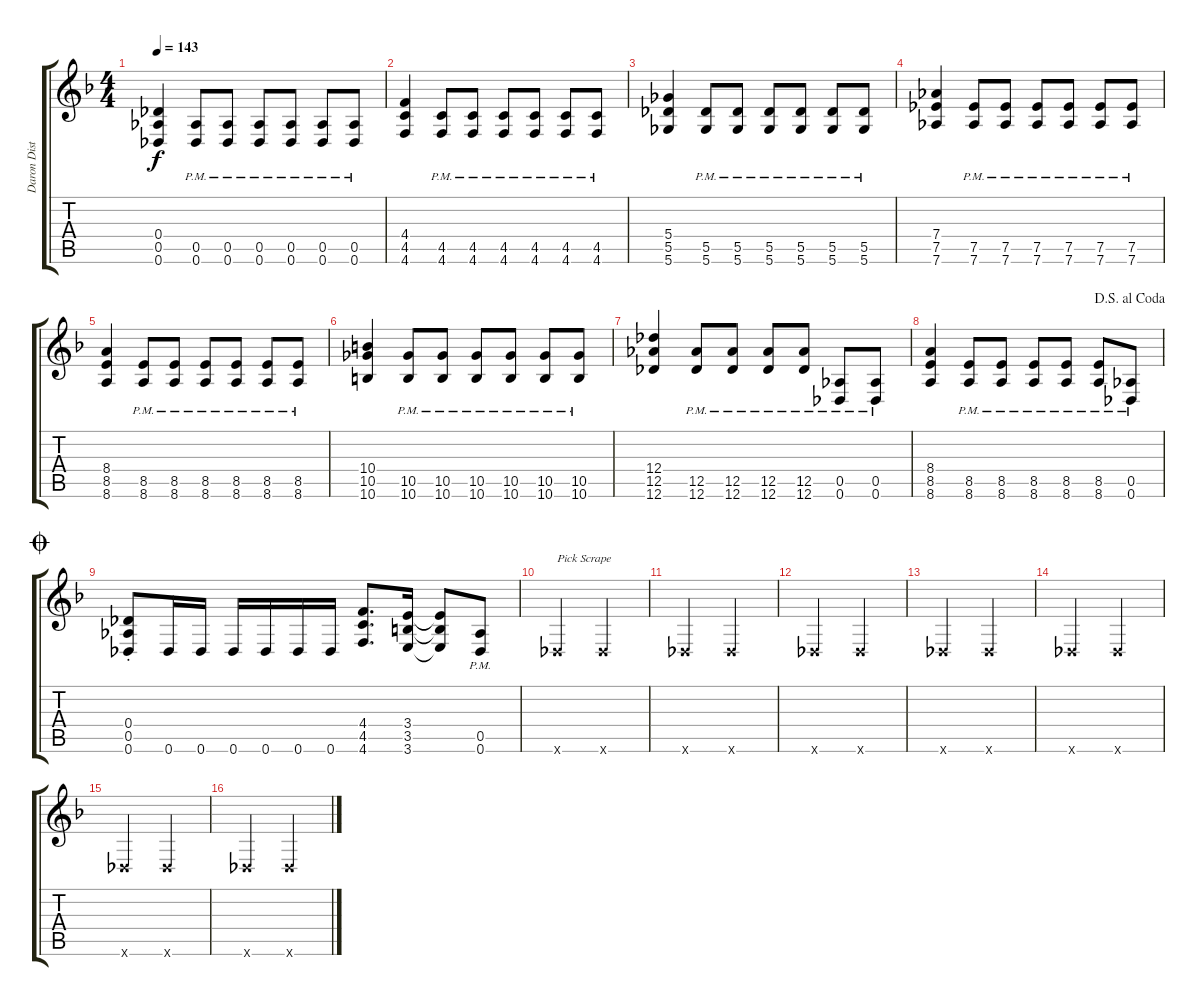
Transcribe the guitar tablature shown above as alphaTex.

\track ("Daron Distorted 2" "Daron Dist") {instrument overdrivenguitar}
\staff {score tabs}
\tuning (Eb4 Bb3 Gb3 Db3 Ab2 Db2) {hide}
\ts (4 4)
\tempo 143
\clef g2
\ks f
(0.4 0.5 0.6).4{dy f} (0.5{pm} 0.6{pm}).8 (0.5{pm} 0.6{pm}).8 (0.5{pm} 0.6{pm}).8 (0.5{pm} 0.6{pm}).8 (0.5{pm} 0.6{pm}).8 (0.5{pm} 0.6{pm}).8 |
(4.4 4.5 4.6).4 (4.5{pm} 4.6{pm}).8 (4.5{pm} 4.6{pm}).8 (4.5{pm} 4.6{pm}).8 (4.5{pm} 4.6{pm}).8 (4.5{pm} 4.6{pm}).8 (4.5{pm} 4.6{pm}).8 |
(5.4 5.5 5.6).4 (5.5{pm} 5.6{pm}).8 (5.5{pm} 5.6{pm}).8 (5.5{pm} 5.6{pm}).8 (5.5{pm} 5.6{pm}).8 (5.5{pm} 5.6{pm}).8 (5.5{pm} 5.6{pm}).8 |
(7.4 7.5 7.6).4 (7.5{pm} 7.6{pm}).8 (7.5{pm} 7.6{pm}).8 (7.5{pm} 7.6{pm}).8 (7.5{pm} 7.6{pm}).8 (7.5{pm} 7.6{pm}).8 (7.5{pm} 7.6{pm}).8 |
(8.4 8.5 8.6).4 (8.5{pm} 8.6{pm}).8 (8.5{pm} 8.6{pm}).8 (8.5{pm} 8.6{pm}).8 (8.5{pm} 8.6{pm}).8 (8.5{pm} 8.6{pm}).8 (8.5{pm} 8.6{pm}).8 |
(10.4 10.5 10.6).4 (10.5{pm} 10.6{pm}).8 (10.5{pm} 10.6{pm}).8 (10.5{pm} 10.6{pm}).8 (10.5{pm} 10.6{pm}).8 (10.5{pm} 10.6{pm}).8 (10.5{pm} 10.6{pm}).8 |
(12.4 12.5 12.6).4 (12.5{pm} 12.6{pm}).8 (12.5{pm} 12.6{pm}).8 (12.5{pm} 12.6{pm}).8 (12.5{pm} 12.6{pm}).8 (0.5{pm} 0.6{pm}).8 (0.5{pm} 0.6{pm}).8 |
\jump dalsegnoalcoda
(8.4 8.5 8.6).4 (8.5{pm} 8.6{pm}).8 (8.5{pm} 8.6{pm}).8 (8.5{pm} 8.6{pm}).8 (8.5{pm} 8.6{pm}).8 (8.5{pm} 8.6{pm}).8 (0.5{pm} 0.6{pm}).8 |
\jump coda
(0.4{st} 0.5 0.6).8 0.6.16 0.6.16 0.6.16 0.6.16 0.6.16 0.6.16 (4.4 4.5 4.6).8{d} (3.4 3.5 3.6).16 (3.4{t} 3.5{t} 3.6{t}).8 (0.5 0.6{pm}).8 |
0.6{x}.2{txt "Pick Scrape"} 0.6{x}.2 |
0.6{x}.2 0.6{x}.2 |
0.6{x}.2 0.6{x}.2 |
0.6{x}.2 0.6{x}.2 |
0.6{x}.2 0.6{x}.2 |
0.6{x}.2 0.6{x}.2 |
0.6{x}.2 0.6{x}.2
